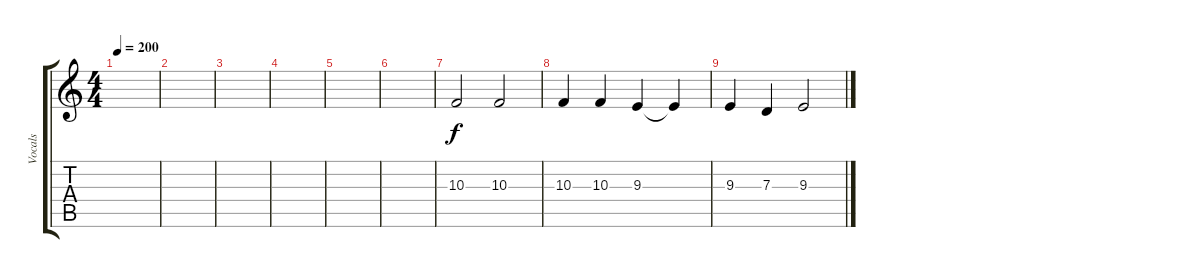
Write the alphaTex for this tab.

\track ("Vocals" "Vocals") {instrument cello}
\staff {score tabs}
\tuning (E4 B3 G3 D3 A2 E2) {hide}
\ts (4 4)
\tempo 200
\clef g2
\ks c
|
|
|
|
|
|
10.3.2 10.3.2 |
10.3.4 10.3.4 9.3.4 9.3{t}.4 |
9.3.4 7.3.4 9.3.2
